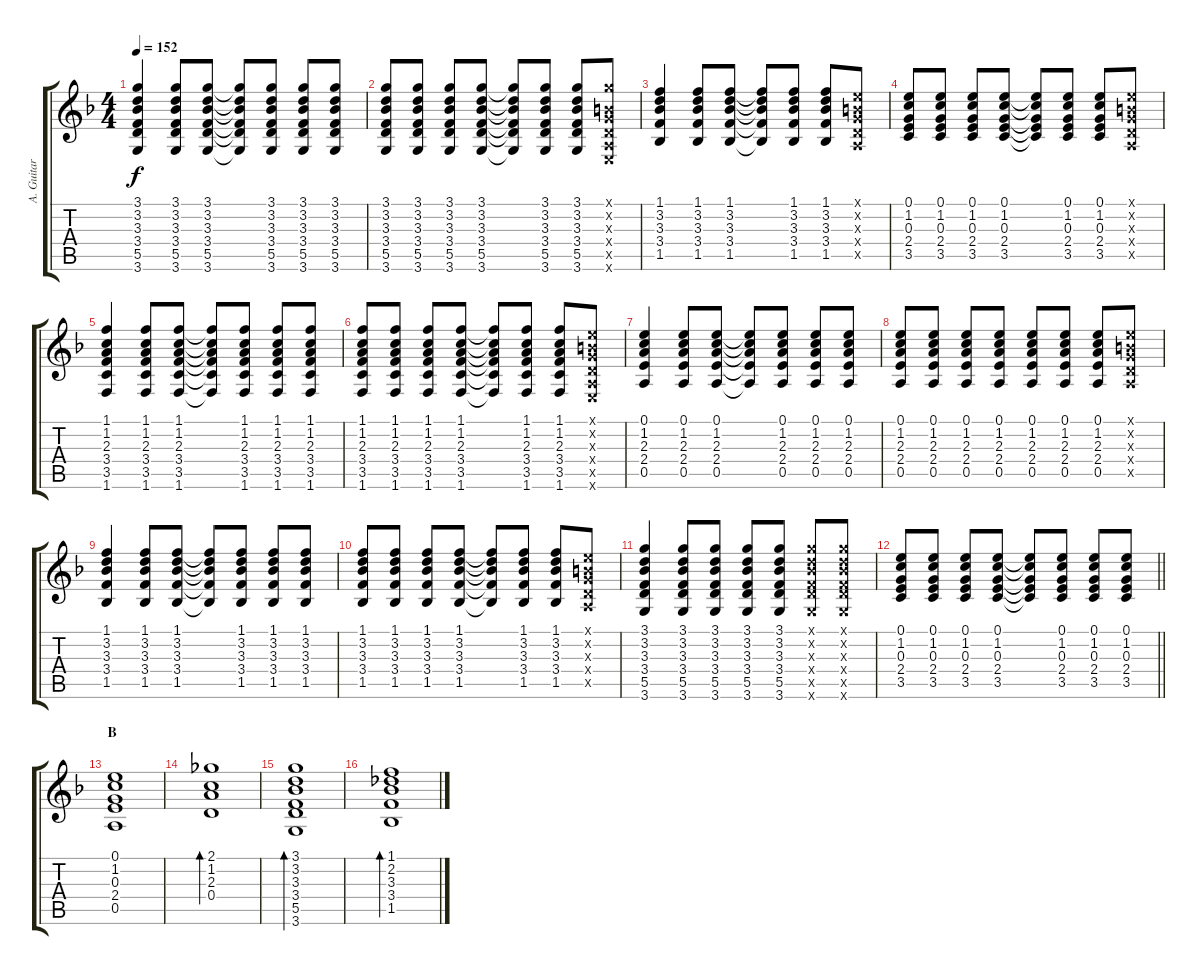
\track ("A. Guitar II" "A. Guitar ") {instrument acousticguitarsteel}
\staff {score tabs}
\tuning (E4 B3 G3 D3 A2 E2) {hide}
\ts (4 4)
\tempo 152
\clef g2
\ks f
(3.1 3.2 3.3 3.4 5.5 3.6).4{dy f} (3.1 3.2 3.3 3.4 5.5 3.6).8 (3.1 3.2 3.3 3.4 5.5 3.6).8 (3.1{t} 3.2{t} 3.3{t} 3.4{t} 5.5{t} 3.6{t}).8 (3.1 3.2 3.3 3.4 5.5 3.6).8 (3.1 3.2 3.3 3.4 5.5 3.6).8 (3.1 3.2 3.3 3.4 5.5 3.6).8 |
(3.1 3.2 3.3 3.4 5.5 3.6).8 (3.1 3.2 3.3 3.4 5.5 3.6).8 (3.1 3.2 3.3 3.4 5.5 3.6).8 (3.1 3.2 3.3 3.4 5.5 3.6).8 (3.1{t} 3.2{t} 3.3{t} 3.4{t} 5.5{t} 3.6{t}).8 (3.1 3.2 3.3 3.4 5.5 3.6).8 (3.1 3.2 3.3 3.4 5.5 3.6).8 (3.1{x} 0.2{x} 0.3{x} 0.4{x} 0.5{x} 0.6{x}).8 |
(1.1 3.2 3.3 3.4 1.5).4 (1.1 3.2 3.3 3.4 1.5).8 (1.1 3.2 3.3 3.4 1.5).8 (1.1{t} 3.2{t} 3.3{t} 3.4{t} 1.5{t}).8 (1.1 3.2 3.3 3.4 1.5).8 (1.1 3.2 3.3 3.4 1.5).8 (0.1{x} 0.2{x} 0.3{x} 0.4{x} 0.5{x}).8 |
(0.1 1.2 0.3 2.4 3.5).8 (0.1 1.2 0.3 2.4 3.5).8 (0.1 1.2 0.3 2.4 3.5).8 (0.1 1.2 0.3 2.4 3.5).8 (0.1{t} 1.2{t} 0.3{t} 2.4{t} 3.5{t}).8 (0.1 1.2 0.3 2.4 3.5).8 (0.1 1.2 0.3 2.4 3.5).8 (0.1{x} 0.2{x} 0.3{x} 0.4{x} 0.5{x}).8 |
(1.1 1.2 2.3 3.4 3.5 1.6).4 (1.1 1.2 2.3 3.4 3.5 1.6).8 (1.1 1.2 2.3 3.4 3.5 1.6).8 (1.1{t} 1.2{t} 2.3{t} 3.4{t} 3.5{t} 1.6{t}).8 (1.1 1.2 2.3 3.4 3.5 1.6).8 (1.1 1.2 2.3 3.4 3.5 1.6).8 (1.1 1.2 2.3 3.4 3.5 1.6).8 |
(1.1 1.2 2.3 3.4 3.5 1.6).8 (1.1 1.2 2.3 3.4 3.5 1.6).8 (1.1 1.2 2.3 3.4 3.5 1.6).8 (1.1 1.2 2.3 3.4 3.5 1.6).8 (1.1{t} 1.2{t} 2.3{t} 3.4{t} 3.5{t} 1.6{t}).8 (1.1 1.2 2.3 3.4 3.5 1.6).8 (1.1 1.2 2.3 3.4 3.5 1.6).8 (0.1{x} 0.2{x} 0.3{x} 0.4{x} 0.5{x} 0.6{x}).8 |
(0.1 1.2 2.3 2.4 0.5).4 (0.1 1.2 2.3 2.4 0.5).8 (0.1 1.2 2.3 2.4 0.5).8 (0.1{t} 1.2{t} 2.3{t} 2.4{t} 0.5{t}).8 (0.1 1.2 2.3 2.4 0.5).8 (0.1 1.2 2.3 2.4 0.5).8 (0.1 1.2 2.3 2.4 0.5).8 |
(0.1 1.2 2.3 2.4 0.5).8 (0.1 1.2 2.3 2.4 0.5).8 (0.1 1.2 2.3 2.4 0.5).8 (0.1 1.2 2.3 2.4 0.5).8 (0.1 1.2 2.3 2.4 0.5).8 (0.1 1.2 2.3 2.4 0.5).8 (0.1 1.2 2.3 2.4 0.5).8 (0.1{x} 0.2{x} 0.3{x} 0.4{x} 0.5{x}).8 |
(1.1 3.2 3.3 3.4 1.5).4 (1.1 3.2 3.3 3.4 1.5).8 (1.1 3.2 3.3 3.4 1.5).8 (1.1{t} 3.2{t} 3.3{t} 3.4{t} 1.5{t}).8 (1.1 3.2 3.3 3.4 1.5).8 (1.1 3.2 3.3 3.4 1.5).8 (1.1 3.2 3.3 3.4 1.5).8 |
(1.1 3.2 3.3 3.4 1.5).8 (1.1 3.2 3.3 3.4 1.5).8 (1.1 3.2 3.3 3.4 1.5).8 (1.1 3.2 3.3 3.4 1.5).8 (1.1{t} 3.2{t} 3.3{t} 3.4{t} 1.5{t}).8 (1.1 3.2 3.3 3.4 1.5).8 (1.1 3.2 3.3 3.4 1.5).8 (0.1{x} 0.2{x} 0.3{x} 0.4{x} 0.5{x}).8 |
(3.1 3.2 3.3 3.4 5.5 3.6).4 (3.1 3.2 3.3 3.4 5.5 3.6).8 (3.1 3.2 3.3 3.4 5.5 3.6).8 (3.1 3.2 3.3 3.4 5.5 3.6).8 (3.1 3.2 3.3 3.4 5.5 3.6).8 (3.1{x} 3.2{x} 3.3{x} 3.4{x} 5.5{x} 3.6{x}).8 (3.1{x} 3.2{x} 3.3{x} 3.4{x} 5.5{x} 3.6{x}).8 |
\barLineRight lightlight
(0.1 1.2 0.3 2.4 3.5).8 (0.1 1.2 0.3 2.4 3.5).8 (0.1 1.2 0.3 2.4 3.5).8 (0.1 1.2 0.3 2.4 3.5).8 (0.1{t} 1.2{t} 0.3{t} 2.4{t} 3.5{t}).8 (0.1 1.2 0.3 2.4 3.5).8 (0.1 1.2 0.3 2.4 3.5).8 (0.1 1.2 0.3 2.4 3.5).8 |
\section ("" "B")
(0.1 1.2 0.3 2.4 0.5).1 |
(2.1 1.2 2.3 0.4).1{bd 240} |
(3.1 3.2 3.3 3.4 5.5 3.6).1{bd 240} |
(1.1 2.2 3.3 3.4 1.5).1{bd 240}
